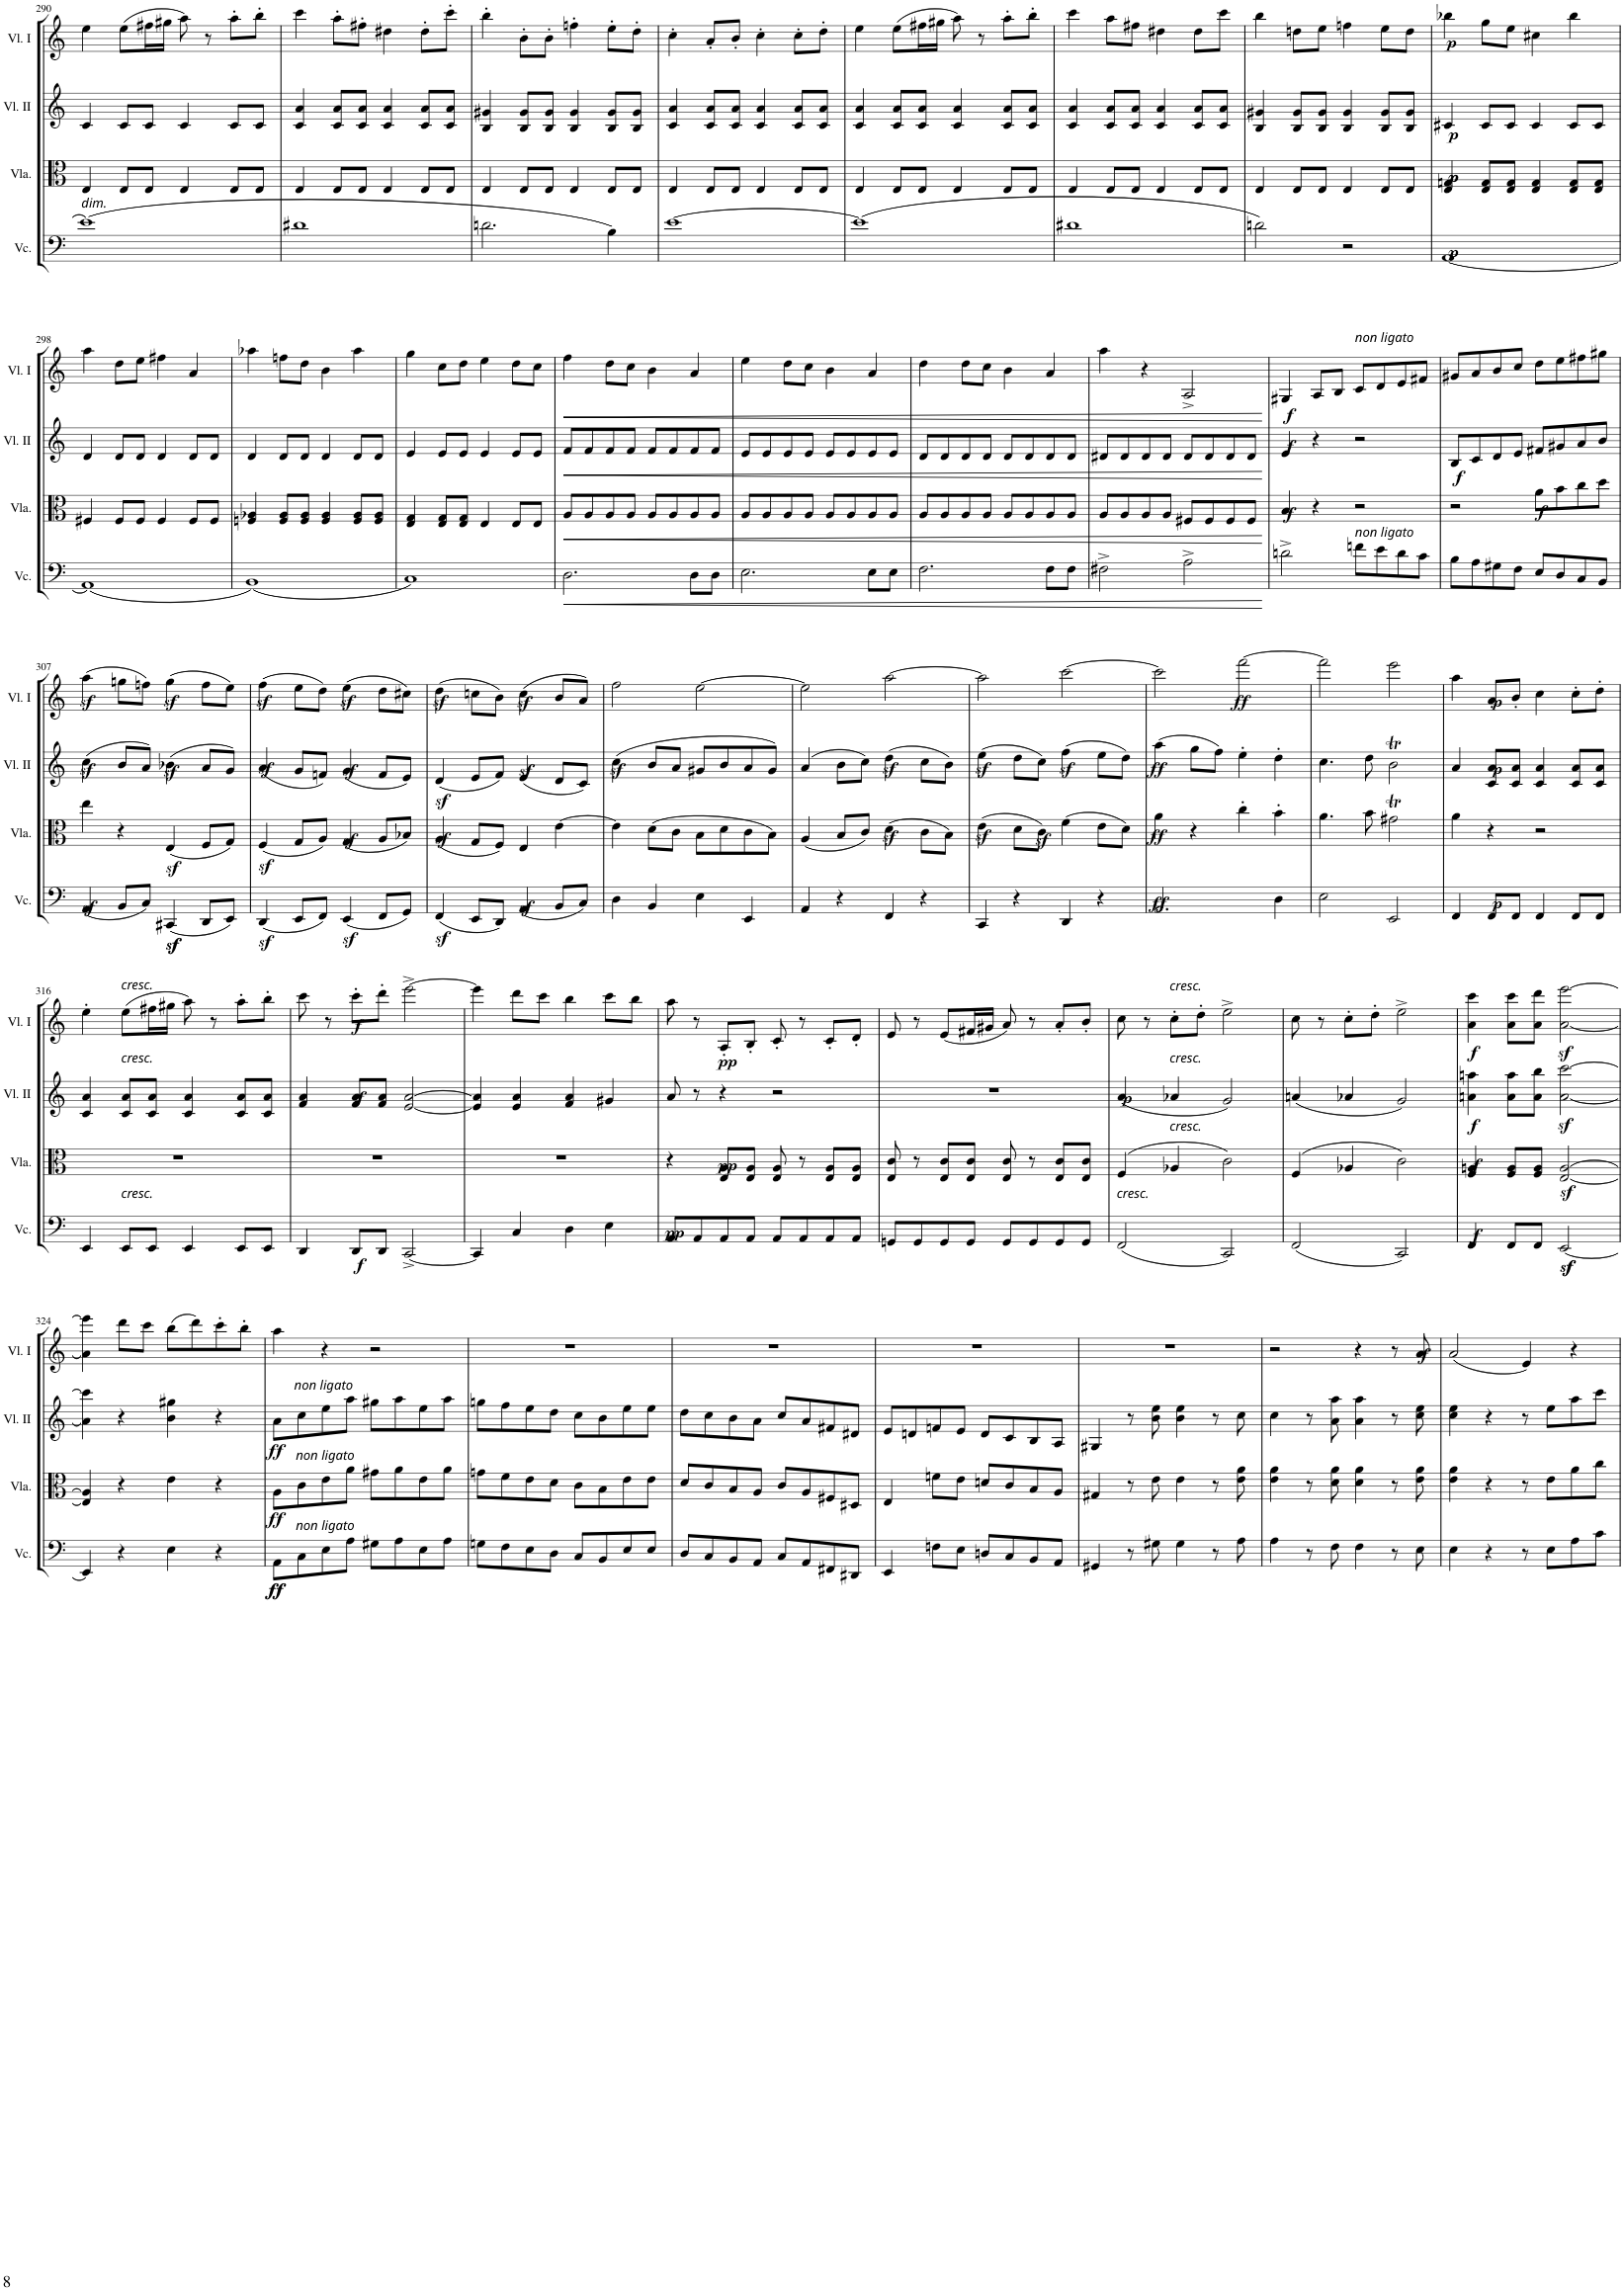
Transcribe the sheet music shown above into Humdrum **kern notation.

**kern	**dynam	**kern	**dynam	**kern	**dynam	**kern	**dynam
*part4	*part4	*part3	*part3	*part2	*part2	*part1	*part1
*staff4	*staff4	*staff3	*staff3	*staff2	*staff2	*staff1	*staff1
*I"Violoncello	*	*I"Viola	*	*I"Violine II	*	*I"Violine I	*
*I'Vc.	*	*I'Vla.	*	*I'Vl. II	*	*I'Vl. I	*
!!LO:PB:g=z
*clefC4	*	*clefC3	*	*clefG2	*	*clefG2	*
*k[]	*	*k[]	*	*k[]	*	*k[]	*
*M2/2	*	*M2/2	*	*M2/2	*	*M2/2	*
*met(c|)	*	*met(c|)	*	*met(c|)	*	*met(c|)	*
=290	=290	=290	=290	=290	=290	=290	=290
!LO:TX:a:i:t=dim.	!	!	!	!	!	!	!
(>1e]	.	4E/	.	4c/	.	4ee\	.
.	.	8E/L	.	8c/L	.	(>8ee\L	.
.	.	8E/J	.	8c/J	.	16ff#X\L	.
.	.	.	.	.	.	16gg#X\JJ	.
.	.	4E/	.	4c/	.	8aa\)	.
.	.	.	.	.	.	8r	.
.	.	8E/L	.	8c/L	.	8aa'\L	.
.	.	8E/J	.	8c/J	.	8bb'\J	.
=291	=291	=291	=291	=291	=291	=291	=291
1d#X	.	4E/	.	4c/ 4a/	.	4ccc\	.
.	.	8E/L	.	8c/ 8a/L	.	8aa'\L	.
.	.	8E/J	.	8c/ 8a/J	.	8ff#X'\J	.
.	.	4E/	.	4c/ 4a/	.	4dd#X\	.
.	.	8E/L	.	8c/ 8a/L	.	8dd#'\L	.
.	.	8E/J	.	8c/ 8a/J	.	8ccc'\J	.
=292	=292	=292	=292	=292	=292	=292	=292
2.dn\	.	4E/	.	4B/ 4g#X/	.	4bb'\	.
.	.	8E/L	.	8B/ 8g#/L	.	8b'\L	.
.	.	8E/J	.	8B/ 8g#/J	.	8b'\J	.
.	.	4E/	.	4B/ 4g#/	.	4ffn'\	.
4B\)	.	8E/L	.	8B/ 8g#/L	.	8ee'\L	.
.	.	8E/J	.	8B/ 8g#/J	.	8dd'\J	.
=293	=293	=293	=293	=293	=293	=293	=293
[1e	.	4E/	.	4c/ 4a/	.	4cc'\	.
.	.	8E/L	.	8c/ 8a/L	.	8a'/L	.
.	.	8E/J	.	8c/ 8a/J	.	8b'/J	.
.	.	4E/	.	4c/ 4a/	.	4cc'\	.
.	.	8E/L	.	8c/ 8a/L	.	8cc'\L	.
.	.	8E/J	.	8c/ 8a/J	.	8dd'\J	.
=294	=294	=294	=294	=294	=294	=294	=294
(>1e]	.	4E/	.	4c/ 4a/	.	4ee\	.
.	.	8E/L	.	8c/ 8a/L	.	(>8ee\L	.
.	.	8E/J	.	8c/ 8a/J	.	16ff#X\L	.
.	.	.	.	.	.	16gg#X\JJ	.
.	.	4E/	.	4c/ 4a/	.	8aa\)	.
.	.	.	.	.	.	8r	.
.	.	8E/L	.	8c/ 8a/L	.	8aa'\L	.
.	.	8E/J	.	8c/ 8a/J	.	8bb'\J	.
=295	=295	=295	=295	=295	=295	=295	=295
1d#X	.	4E/	.	4c/ 4a/	.	4ccc\	.
.	.	8E/L	.	8c/ 8a/L	.	8aa\L	.
.	.	8E/J	.	8c/ 8a/J	.	8ff#X\J	.
.	.	4E/	.	4c/ 4a/	.	4dd#X\	.
.	.	8E/L	.	8c/ 8a/L	.	8dd#\L	.
.	.	8E/J	.	8c/ 8a/J	.	8ccc\J	.
=296	=296	=296	=296	=296	=296	=296	=296
2dn\)	.	4E/	.	4B/ 4g#X/	.	4bb\	.
.	.	8E/L	.	8B/ 8g#/L	.	8ddn\L	.
.	.	8E/J	.	8B/ 8g#/J	.	8ee\J	.
2r	.	4E/	.	4B/ 4g#/	.	4ffn\	.
.	.	8E/L	.	8B/ 8g#/L	.	8ee\L	.
.	.	8E/J	.	8B/ 8g#/J	.	8dd\J	.
=297	=297	=297	=297	=297	=297	=297	=297
!	!LO:DY:a	!	!LO:DY:a	!	!	!	!
!	!	!	!LO:DY:n=1:a	!	!LO:DY:b	!	!LO:DY:a
[1AA	p	4E/ 4Gn/	p p	4c#X/	p	4bb-X\	p
.	.	8E/ 8G/L	.	8c#/L	.	8gg\L	.
.	.	8E/ 8G/J	.	8c#/J	.	8ee\J	.
.	.	4E/ 4G/	.	4c#/	.	4cc#X\	.
.	.	8E/ 8G/L	.	8c#/L	.	4bb-\	.
.	.	8E/ 8G/J	.	8c#/J	.	.	.
!!LO:LB:g=z
=298	=298	=298	=298	=298	=298	=298	=298
(<1AA]	.	4F#X/	.	4d/	.	4aa\	.
.	.	8F#/L	.	8d/L	.	8dd\L	.
.	.	8F#/J	.	8d/J	.	8ee\J	.
.	.	4F#/	.	4d/	.	4ff#X\	.
.	.	8F#/L	.	8d/L	.	4a/	.
.	.	8F#/J	.	8d/J	.	.	.
=299	=299	=299	=299	=299	=299	=299	=299
(<1BB)	.	4Fn/ 4A-X/	.	4d/	.	4aa-X\	.
.	.	8F/ 8A-/L	.	8d/L	.	8ffn\L	.
.	.	8F/ 8A-/J	.	8d/J	.	8dd\J	.
.	.	4F/ 4A-/	.	4d/	.	4b\	.
.	.	8F/ 8A-/L	.	8d/L	.	4aa-\	.
.	.	8F/ 8A-/J	.	8d/J	.	.	.
=300	=300	=300	=300	=300	=300	=300	=300
1C)	.	4E/ 4G/	.	4e/	.	4gg\	.
.	.	8E/ 8G/L	.	8e/L	.	8cc\L	.
.	.	8E/ 8G/J	.	8e/J	.	8dd\J	.
.	.	4E/	.	4e/	.	4ee\	.
.	.	8E/L	.	8e/L	.	8dd\L	.
.	.	8E/J	.	8e/J	.	8cc\J	.
=301	=301	=301	=301	=301	=301	=301	=301
!	!LO:HP:b	!	!LO:HP:b	!	!LO:HP:b	!	!LO:HP:b
2.D\	<	8A/L	<	8f/L	<	4ff\	<
.	.	8A/	.	8f/	.	.	.
.	.	8A/	.	8f/	.	8dd\L	.
.	.	8A/J	.	8f/J	.	8cc\J	.
.	.	8A/L	.	8f/L	.	4b\	.
.	.	8A/	.	8f/	.	.	.
8D\L	.	8A/	.	8f/	.	4a/	.
8D\J	.	8A/J	.	8f/J	.	.	.
=302	=302	=302	=302	=302	=302	=302	=302
2.E\	.	8A/L	.	8e/L	.	4ee\	.
.	.	8A/	.	8e/	.	.	.
.	.	8A/	.	8e/	.	8dd\L	.
.	.	8A/J	.	8e/J	.	8cc\J	.
.	.	8A/L	.	8e/L	.	4b\	.
.	.	8A/	.	8e/	.	.	.
8E\L	.	8A/	.	8e/	.	4a/	.
8E\J	.	8A/J	.	8e/J	.	.	.
=303	=303	=303	=303	=303	=303	=303	=303
2.F\	.	8A/L	.	8d/L	.	4dd\	.
.	.	8A/	.	8d/	.	.	.
.	.	8A/	.	8d/	.	8dd\L	.
.	.	8A/J	.	8d/J	.	8cc\J	.
.	.	8A/L	.	8d/L	.	4b\	.
.	.	8A/	.	8d/	.	.	.
8F\L	.	8A/	.	8d/	.	4a/	.
8F\J	.	8A/J	.	8d/J	.	.	.
=304	=304	=304	=304	=304	=304	=304	=304
2F#X^\	.	8A/L	.	8d#X/L	.	4aa\	.
.	.	8A/	.	8d#/	.	.	.
.	.	8A/	.	8d#/	.	4r	.
.	.	8A/J	.	8d#/J	.	.	.
2A^\	.	8F#X/L	.	8d#/L	.	2A^/	.
.	.	8F#/	.	8d#/	.	.	.
.	.	8F#/	.	8d#/	.	.	.
.	.	8F#/J	.	8d#/J	.	.	.
.	[	.	[	.	[	.	[
=305	=305	=305	=305	=305	=305	=305	=305
!	!	!	!LO:DY:a	!	!LO:DY:a	!	!LO:DY:b
2dn^\	.	4B/	f	4e/	f	4G#X/	f
.	.	4r	.	4r	.	8A/L	.
.	.	.	.	.	.	8B/J	.
!	!	!	!	!	!	!LO:TX:a:i:t=non ligato	!
!LO:TX:a:i:t=non ligato	!	!	!	!	!	!	!
8fn\L	.	2r	.	2r	.	8c/L	.
8e\	.	.	.	.	.	8d/	.
8d\	.	.	.	.	.	8e/	.
8c\J	.	.	.	.	.	8f#X/J	.
=306	=306	=306	=306	=306	=306	=306	=306
!	!	!	!	!	!LO:DY:b	!	!
8B\L	.	2r	.	8B/L	f	8g#X/L	.
8A\	.	.	.	8c/	.	8a/	.
8G#X\	.	.	.	8d/	.	8b/	.
8F\J	.	.	.	8e/J	.	8cc/J	.
!	!	!	!LO:DY:a	!	!	!	!
8E/L	.	8a\L	f	8f#X/L	.	8dd\L	.
8D/	.	8b\	.	8g#X/	.	8ee\	.
8C/	.	8cc\	.	8a/	.	8ff#X\	.
8BB/J	.	8dd\J	.	8b/J	.	8gg#X\J	.
!!LO:LB:g=z
=307	=307	=307	=307	=307	=307	=307	=307
(<4AAz>/	.	4ee\	.	(>4ccz>\	.	(>4aaz>\	.
8BB/L	.	4r	.	8b/L	.	8ggn\L	.
8C/J)	.	.	.	8a/J)	.	8ffn\J)	.
(<4CC#Xz</	.	(<4Ez</	.	(>4b-Xz>\	.	(>4ggz>\	.
8DD/L	.	8F/L	.	8a/L	.	8ff\L	.
8EE/J)	.	8G/J)	.	8g/J)	.	8ee\J)	.
=308	=308	=308	=308	=308	=308	=308	=308
(<4DDz</	.	(<4Fz</	.	(<4az>/	.	(>4ffz>\	.
8EE/L	.	8G/L	.	8g/L	.	8ee\L	.
8FF/J)	.	8A/J)	.	8fn/J)	.	8dd\J)	.
(<4EEz</	.	(<4Gz>/	.	(<4gz>/	.	(>4eez>\	.
8FF/L	.	8A/L	.	8f/L	.	8dd\L	.
8GG/J)	.	8B-X/J)	.	8e/J)	.	8cc#X\J)	.
=309	=309	=309	=309	=309	=309	=309	=309
(<4FFz</	.	(<4Az>/	.	(<4dz</	.	(>4ddz>\	.
8EE/L	.	8G/L	.	8e/L	.	8ccn\L	.
8DD/J)	.	8F/J)	.	8f/J)	.	8b\J)	.
(<4AAz>/	.	4E/	.	(<4ez>/	.	(>4ccz>\	.
8BB/L	.	[4e\	.	8d/L	.	8b/L	.
8C/J)	.	.	.	8c/J)	.	8a/J)	.
=310	=310	=310	=310	=310	=310	=310	=310
4D\	.	4e\]	.	(>4ccz>\	.	2ff\	.
4BB/	.	(>8d\L	.	8b/L	.	.	.
.	.	8c\J	.	8a/J	.	.	.
4E\	.	8B\L	.	8g#X/L	.	[2ee\	.
.	.	8d\	.	8b/	.	.	.
4EE/	.	8c\	.	8a/	.	.	.
.	.	8B\J)	.	8g#/J)	.	.	.
=311	=311	=311	=311	=311	=311	=311	=311
4AA/	.	(<4A/	.	(>4a/	.	2ee\]	.
4r	.	8B/L	.	8b\L	.	.	.
.	.	8c/J)	.	8cc\J)	.	.	.
4FF/	.	(>4dz>\	.	(>4ddz>\	.	[2aa\	.
4r	.	8c\L	.	8cc\L	.	.	.
.	.	8B\J)	.	8b\J)	.	.	.
=312	=312	=312	=312	=312	=312	=312	=312
4CC/	.	(>4ez>\	.	(>4eez>\	.	2aa\]	.
4r	.	8d\L	.	8dd\L	.	.	.
.	.	8cz>\J)	.	8cc\J)	.	.	.
4DD/	.	(>4f\	.	(>4ffz>\	.	[2ccc\	.
4r	.	8e\L	.	8ee\L	.	.	.
.	.	8d\J)	.	8dd\J)	.	.	.
=313	=313	=313	=313	=313	=313	=313	=313
!	!LO:DY:a	!	!LO:DY:a	!	!LO:DY:a	!	!
2.AA/	ff	4a\	ff	(>4aa\	ff	2ccc\]	.
.	.	4r	.	8gg\L	.	.	.
.	.	.	.	8ff\J)	.	.	.
!	!	!	!	!	!	!	!LO:DY:a
.	.	4cc'\	.	4ee'\	.	[2fff\	ff
4D\	.	4b'\	.	4dd'\	.	.	.
=314	=314	=314	=314	=314	=314	=314	=314
2E\	.	4.a\	.	4.cc\	.	2fff\]	.
.	.	8b\	.	8dd\	.	.	.
2EE/	.	2g#Xt\	.	2bt\	.	2eee\	.
=315	=315	=315	=315	=315	=315	=315	=315
4FF/	.	4a\	.	4a/	.	4aa\	.
!	!LO:DY:a	!	!	!	!LO:DY:a	!	!LO:DY:a
8FF/L	p	4r	.	8c/ 8a/L	p	8a'/L	p
8FF/J	.	.	.	8c/ 8a/J	.	8b'/J	.
4FF/	.	2r	.	4c/ 4a/	.	4cc\	.
8FF/L	.	.	.	8c/ 8a/L	.	8cc'\L	.
8FF/J	.	.	.	8c/ 8a/J	.	8dd'\J	.
!!LO:LB:g=z
=316	=316	=316	=316	=316	=316	=316	=316
4EE/	.	1r	.	4c/ 4a/	.	4ee'\	.
!	!	!	!	!	!	!LO:TX:a:i:t=cresc.	!
!	!	!	!	!LO:TX:a:i:t=cresc.	!	!	!
!LO:TX:a:i:t=cresc.	!	!	!	!	!	!	!
8EE/L	.	.	.	8c/ 8a/L	.	(>8ee\L	.
8EE/J	.	.	.	8c/ 8a/J	.	16ff#X\L	.
.	.	.	.	.	.	16gg#X\JJ	.
4EE/	.	.	.	4c/ 4a/	.	8aa\)	.
.	.	.	.	.	.	8r	.
8EE/L	.	.	.	8c/ 8a/L	.	8aa'\L	.
8EE/J	.	.	.	8c/ 8a/J	.	8bb'\J	.
=317	=317	=317	=317	=317	=317	=317	=317
4DD/	.	1r	.	4f/ 4a/	.	8ccc\	.
.	.	.	.	.	.	8r	.
!	!LO:DY:b	!	!	!	!LO:DY:a	!	!LO:DY:a
8DD/L	f	.	.	8f/ 8a/L	f	8ccc'\L	f
8DD/J	.	.	.	8f/ 8a/J	.	8ddd'\J	.
[2CC^/	.	.	.	[2e/ [2a/	.	[2eee^\	.
=318	=318	=318	=318	=318	=318	=318	=318
4CC/]	.	1r	.	4e/] 4a/]	.	4eee\]	.
4C/	.	.	.	4e/ 4a/	.	8ddd\L	.
.	.	.	.	.	.	8ccc\J	.
4D\	.	.	.	4f/ 4a/	.	4bb\	.
4E\	.	.	.	4g#X/	.	8ccc\L	.
.	.	.	.	.	.	8bb\J	.
=319	=319	=319	=319	=319	=319	=319	=319
!	!LO:DY:a	!	!	!	!	!	!
8AA/L	pp	4r	.	8a/	.	8aa\	.
8AA/	.	.	.	8r	.	8r	.
!	!	!	!LO:DY:a	!	!	!	!LO:DY:b
8AA/	.	8E/ 8A/L	pp	4r	.	8A'/L	pp
8AA/J	.	8E/ 8A/J	.	.	.	8B'/J	.
8AA/L	.	8E/ 8A/	.	2r	.	8c'/	.
8AA/	.	8r	.	.	.	8r	.
8AA/	.	8E/ 8A/L	.	.	.	8c'/L	.
8AA/J	.	8E/ 8A/J	.	.	.	8d'/J	.
=320	=320	=320	=320	=320	=320	=320	=320
8GGn/L	.	8E/ 8c/	.	1r	.	8e/	.
8GG/	.	8r	.	.	.	8r	.
8GG/	.	8E/ 8c/L	.	.	.	(<8e/L	.
8GG/J	.	8E/ 8c/J	.	.	.	16f#X/L	.
.	.	.	.	.	.	16g#X/JJ	.
8GG/L	.	8E/ 8c/	.	.	.	8a/)	.
8GG/	.	8r	.	.	.	8r	.
8GG/	.	8E/ 8c/L	.	.	.	8a'/L	.
8GG/J	.	8E/ 8c/J	.	.	.	8b'/J	.
=321	=321	=321	=321	=321	=321	=321	=321
!LO:TX:a:i:t=cresc.	!	!	!	!	!	!	!
!	!	!	!	!	!LO:DY:a	!	!
(<2FF/	.	(>4F/	.	(<4a/	p	8cc\	.
.	.	.	.	.	.	8r	.
!	!	!	!	!	!	!LO:TX:a:i:t=cresc.	!
!	!	!	!	!LO:TX:a:i:t=cresc.	!	!	!
!	!	!LO:TX:a:i:t=cresc.	!	!	!	!	!
.	.	4A-X/	.	4a-X/	.	8cc'\L	.
.	.	.	.	.	.	8dd'\J	.
2CC/)	.	2c\)	.	2g/)	.	2ee^\	.
=322	=322	=322	=322	=322	=322	=322	=322
(<2FF/	.	(>4F/	.	(<4an/	.	8cc\	.
.	.	.	.	.	.	8r	.
.	.	4A-X/	.	4a-X/	.	8cc'\L	.
.	.	.	.	.	.	8dd'\J	.
2CC/)	.	2c\)	.	2g/)	.	2ee^\	.
=323	=323	=323	=323	=323	=323	=323	=323
!	!LO:DY:a	!	!LO:DY:a	!	!LO:DY:b	!	!LO:DY:b
4FF/	f	4F/ 4An/	f	4an\ 4aan\	f	4a\ 4ccc\	f
8FF/L	.	8F/ 8A/L	.	8a\ 8aa\L	.	8a\ 8ccc\L	.
8FF/J	.	8F/ 8A/J	.	8a\ 8bb\J	.	8a\ 8ddd\J	.
[2EEz</	.	[2E/z< [2A/z<	.	[2a\z< [2ccc\z<	.	[2a\z< [2eee\z<	.
!!LO:LB:g=z
=324	=324	=324	=324	=324	=324	=324	=324
4EE/]	.	4E/] 4A/]	.	4a\] 4ccc\]	.	4a\] 4eee\]	.
4r	.	4r	.	4r	.	8ddd\L	.
.	.	.	.	.	.	8ccc\J	.
4E\	.	4e\	.	4b\ 4gg#X\	.	(>8bb\L	.
.	.	.	.	.	.	8ddd\)	.
4r	.	4r	.	4r	.	8ccc'\	.
.	.	.	.	.	.	8bb'\J	.
=325	=325	=325	=325	=325	=325	=325	=325
!	!LO:DY:b	!	!	!	!	!	!
!	!LO:DY:n=1:b	!	!LO:DY:b	!	!LO:DY:b	!	!
8AA\L	ff ff	8A\L	ff	8a\L	ff	4aa\	.
!	!	!	!	!LO:TX:a:i:t=non ligato	!	!	!
!	!	!LO:TX:a:i:t=non ligato	!	!	!	!	!
!LO:TX:a:i:t=non ligato	!	!	!	!	!	!	!
8C\	.	8c\	.	8cc\	.	.	.
8E\	.	8e\	.	8ee\	.	4r	.
8A\J	.	8a\J	.	8aa\J	.	.	.
8G#X\L	.	8g#X\L	.	8gg#X\L	.	2r	.
8A\	.	8a\	.	8aa\	.	.	.
8E\	.	8e\	.	8ee\	.	.	.
8A\J	.	8a\J	.	8aa\J	.	.	.
=326	=326	=326	=326	=326	=326	=326	=326
8Gn\L	.	8gn\L	.	8ggn\L	.	1r	.
8F\	.	8f\	.	8ff\	.	.	.
8E\	.	8e\	.	8ee\	.	.	.
8D\J	.	8d\J	.	8dd\J	.	.	.
8C/L	.	8c\L	.	8cc\L	.	.	.
8BB/	.	8B\	.	8b\	.	.	.
8E/	.	8e\	.	8ee\	.	.	.
8E/J	.	8e\J	.	8ee\J	.	.	.
=327	=327	=327	=327	=327	=327	=327	=327
8D/L	.	8d/L	.	8dd\L	.	1r	.
8C/	.	8c/	.	8cc\	.	.	.
8BB/	.	8B/	.	8b\	.	.	.
8AA/J	.	8A/J	.	8a\J	.	.	.
8C/L	.	8c/L	.	8cc/L	.	.	.
8AA/	.	8A/	.	8a/	.	.	.
8FF#X/	.	8F#X/	.	8f#X/	.	.	.
8DD#X/J	.	8D#X/J	.	8d#X/J	.	.	.
=328	=328	=328	=328	=328	=328	=328	=328
4EE/	.	4E/	.	8e/L	.	1r	.
.	.	.	.	8dn/	.	.	.
8Fn\L	.	8fn\L	.	8fn/	.	.	.
8E\J	.	8e\J	.	8e/J	.	.	.
8Dn/L	.	8dn/L	.	8d/L	.	.	.
8C/	.	8c/	.	8c/	.	.	.
8BB/	.	8B/	.	8B/	.	.	.
8AA/J	.	8A/J	.	8A/J	.	.	.
=329	=329	=329	=329	=329	=329	=329	=329
4GG#X/	.	4G#X/	.	4G#X/	.	1r	.
8r	.	8r	.	8r	.	.	.
8G#X\	.	8e\	.	8b\ 8ee\	.	.	.
4G#\	.	4e\	.	4b\ 4ee\	.	.	.
8r	.	8r	.	8r	.	.	.
8A\	.	8e\ 8a\	.	8cc\	.	.	.
=330	=330	=330	=330	=330	=330	=330	=330
4A\	.	4e\ 4a\	.	4cc\	.	2r	.
8r	.	8r	.	8r	.	.	.
8F\	.	8d\ 8a\	.	8a\ 8aa\	.	.	.
4F\	.	4d\ 4a\	.	4a\ 4aa\	.	4r	.
8r	.	8r	.	8r	.	8r	.
!	!	!	!	!	!	!	!LO:DY:a
8E\	.	8e\ 8a\	.	8cc\ 8ee\	.	8a/	f
=331	=331	=331	=331	=331	=331	=331	=331
4E\	.	4e\ 4a\	.	4cc\ 4ee\	.	(<2a/	.
4r	.	4r	.	4r	.	.	.
8r	.	8r	.	8r	.	4e/)	.
8E\L	.	8e\L	.	8ee\L	.	.	.
8A\	.	8a\	.	8aa\	.	4r	.
8c\J	.	8cc\J	.	8ccc\J	.	.	.
=	=	=	=	=	=	=	=
*-	*-	*-	*-	*-	*-	*-	*-
